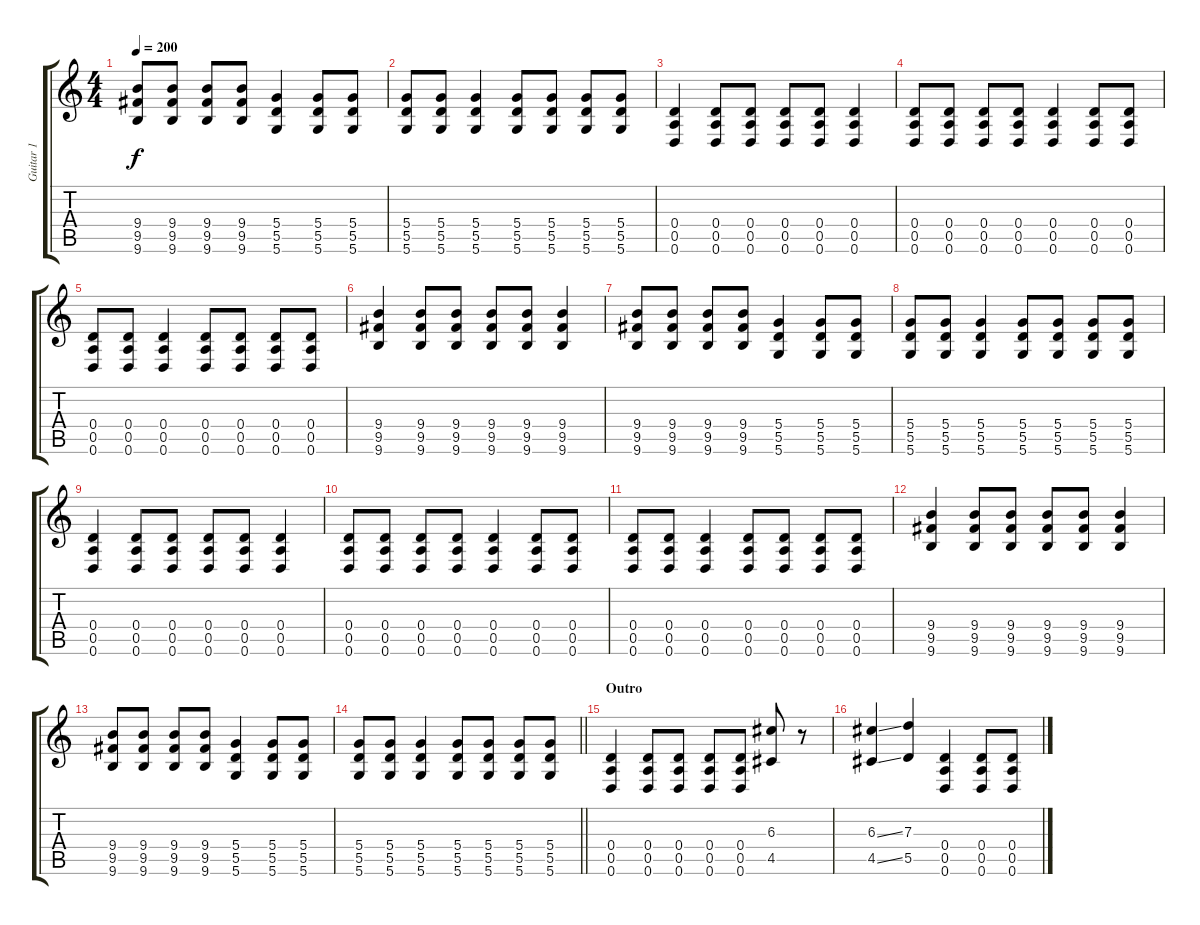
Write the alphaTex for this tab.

\track ("Guitar 1" "Guitar 1") {instrument distortionguitar}
\staff {score tabs}
\tuning (E4 B3 G3 D3 A2 D2) {hide}
\ts (4 4)
\tempo 200
\clef g2
\ks c
(9.4 9.5 9.6).8{dy f} (9.4 9.5 9.6).8 (9.4 9.5 9.6).8 (9.4 9.5 9.6).8 (5.4 5.5 5.6).4 (5.4 5.5 5.6).8 (5.4 5.5 5.6).8 |
(5.4 5.5 5.6).8 (5.4 5.5 5.6).8 (5.4 5.5 5.6).4 (5.4 5.5 5.6).8 (5.4 5.5 5.6).8 (5.4 5.5 5.6).8 (5.4 5.5 5.6).8 |
(0.4 0.5 0.6).4 (0.4 0.5 0.6).8 (0.4 0.5 0.6).8 (0.4 0.5 0.6).8 (0.4 0.5 0.6).8 (0.4 0.5 0.6).4 |
(0.4 0.5 0.6).8 (0.4 0.5 0.6).8 (0.4 0.5 0.6).8 (0.4 0.5 0.6).8 (0.4 0.5 0.6).4 (0.4 0.5 0.6).8 (0.4 0.5 0.6).8 |
(0.4 0.5 0.6).8 (0.4 0.5 0.6).8 (0.4 0.5 0.6).4 (0.4 0.5 0.6).8 (0.4 0.5 0.6).8 (0.4 0.5 0.6).8 (0.4 0.5 0.6).8 |
(9.4 9.5 9.6).4 (9.4 9.5 9.6).8 (9.4 9.5 9.6).8 (9.4 9.5 9.6).8 (9.4 9.5 9.6).8 (9.4 9.5 9.6).4 |
(9.4 9.5 9.6).8 (9.4 9.5 9.6).8 (9.4 9.5 9.6).8 (9.4 9.5 9.6).8 (5.4 5.5 5.6).4 (5.4 5.5 5.6).8 (5.4 5.5 5.6).8 |
(5.4 5.5 5.6).8 (5.4 5.5 5.6).8 (5.4 5.5 5.6).4 (5.4 5.5 5.6).8 (5.4 5.5 5.6).8 (5.4 5.5 5.6).8 (5.4 5.5 5.6).8 |
(0.4 0.5 0.6).4 (0.4 0.5 0.6).8 (0.4 0.5 0.6).8 (0.4 0.5 0.6).8 (0.4 0.5 0.6).8 (0.4 0.5 0.6).4 |
(0.4 0.5 0.6).8 (0.4 0.5 0.6).8 (0.4 0.5 0.6).8 (0.4 0.5 0.6).8 (0.4 0.5 0.6).4 (0.4 0.5 0.6).8 (0.4 0.5 0.6).8 |
(0.4 0.5 0.6).8 (0.4 0.5 0.6).8 (0.4 0.5 0.6).4 (0.4 0.5 0.6).8 (0.4 0.5 0.6).8 (0.4 0.5 0.6).8 (0.4 0.5 0.6).8 |
(9.4 9.5 9.6).4 (9.4 9.5 9.6).8 (9.4 9.5 9.6).8 (9.4 9.5 9.6).8 (9.4 9.5 9.6).8 (9.4 9.5 9.6).4 |
(9.4 9.5 9.6).8 (9.4 9.5 9.6).8 (9.4 9.5 9.6).8 (9.4 9.5 9.6).8 (5.4 5.5 5.6).4 (5.4 5.5 5.6).8 (5.4 5.5 5.6).8 |
\barLineRight lightlight
(5.4 5.5 5.6).8 (5.4 5.5 5.6).8 (5.4 5.5 5.6).4 (5.4 5.5 5.6).8 (5.4 5.5 5.6).8 (5.4 5.5 5.6).8 (5.4 5.5 5.6).8 |
\section ("" "Outro")
(0.4 0.5 0.6).4 (0.4 0.5 0.6).8 (0.4 0.5 0.6).8 (0.4 0.5 0.6).8 (0.4 0.5 0.6).8 (6.3 4.5).8 r.8 |
(6.3{ss} 4.5{ss}).4 (7.3 5.5).4 (0.4 0.5 0.6).4 (0.4 0.5 0.6).8 (0.4 0.5 0.6).8
